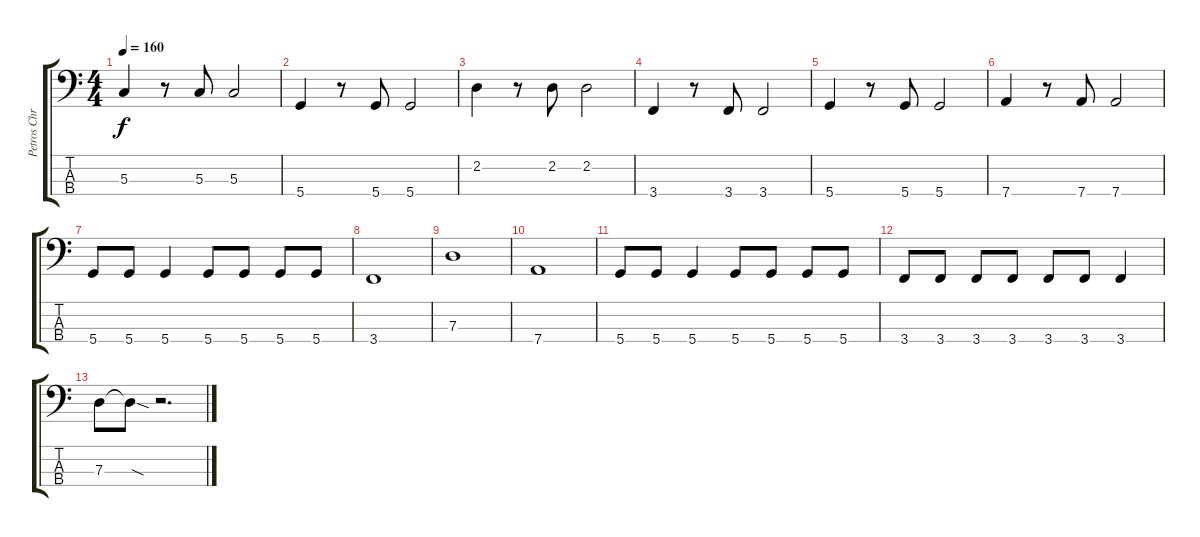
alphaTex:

\track ("Petros Christo" "Petros Chr") {instrument electricbasspick}
\staff {score tabs}
\tuning (F2 C2 G1 D1) {hide}
\ts (4 4)
\tempo 160
\clef f4
\ks aminor
5.3.4{dy f} r.8 5.3.8 5.3.2 |
5.4.4 r.8 5.4.8 5.4.2 |
2.2.4 r.8 2.2.8 2.2.2 |
3.4.4 r.8 3.4.8 3.4.2 |
5.4.4 r.8 5.4.8 5.4.2 |
7.4.4 r.8 7.4.8 7.4.2 |
5.4.8 5.4.8 5.4.4 5.4.8 5.4.8 5.4.8 5.4.8 |
3.4.1 |
7.3.1 |
7.4.1 |
5.4.8 5.4.8 5.4.4 5.4.8 5.4.8 5.4.8 5.4.8 |
3.4.8 3.4.8 3.4.8 3.4.8 3.4.8 3.4.8 3.4.4 |
7.3.8 7.3{sod t}.8 r.2{d}
